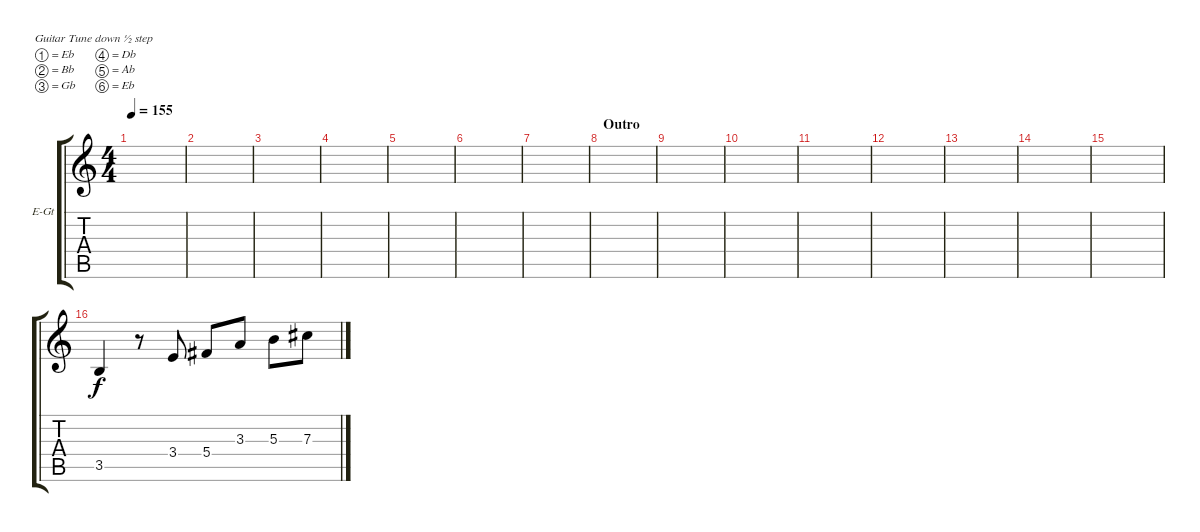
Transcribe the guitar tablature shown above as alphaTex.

\defaultSystemsLayout 4
\bracketExtendMode groupsimilarinstruments
\firstSystemTrackNameOrientation horizontal
\otherSystemsTrackNameOrientation horizontal
\track ("LEAD FILL GUITAR 1" "E-Gt") {instrument distortionguitar}
\staff {score tabs}
\tuning (Eb4 Bb3 Gb3 Db3 Ab2 Eb2)
\ts (4 4)
\tempo 155
\clef g2
\ks c
|
|
|
|
|
|
|
\section ("" "Outro")
|
|
|
|
|
|
|
|
3.5.4 r.8 3.4.8 5.4.8 3.3.8 5.3.8 7.3.8
